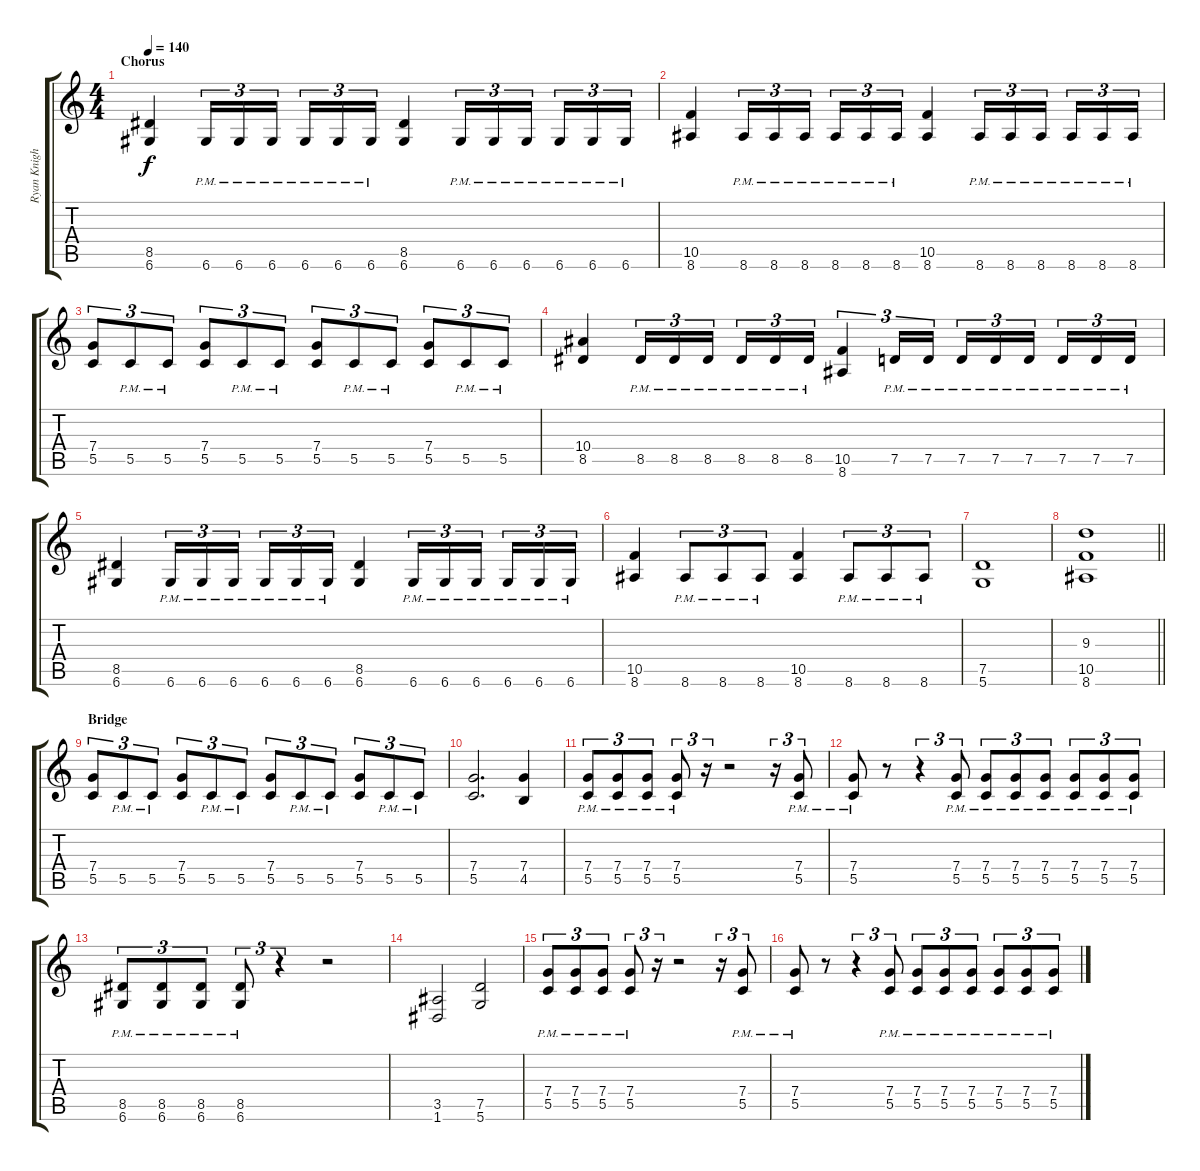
\track ("Ryan Knight Rhtyhm" "Ryan Knigh") {instrument overdrivenguitar}
\staff {score tabs}
\tuning (D4 A3 F3 C3 G2 D2) {hide}
\ts (4 4)
\section ("" "Chorus")
\tempo 140
\clef g2
\ks c
(8.5 6.6).4{dy f} 6.6{pm}.16{tu (3 2)} 6.6{pm}.16{tu (3 2)} 6.6{pm}.16{tu (3 2) beam splitsecondary} 6.6{pm}.16{tu (3 2)} 6.6{pm}.16{tu (3 2)} 6.6{pm}.16{tu (3 2)} (8.5 6.6).4 6.6{pm}.16{tu (3 2)} 6.6{pm}.16{tu (3 2)} 6.6{pm}.16{tu (3 2) beam splitsecondary} 6.6{pm}.16{tu (3 2)} 6.6{pm}.16{tu (3 2)} 6.6{pm}.16{tu (3 2)} |
(10.5 8.6).4 8.6{pm}.16{tu (3 2)} 8.6{pm}.16{tu (3 2)} 8.6{pm}.16{tu (3 2) beam splitsecondary} 8.6{pm}.16{tu (3 2)} 8.6{pm}.16{tu (3 2)} 8.6{pm}.16{tu (3 2)} (10.5 8.6).4 8.6{pm}.16{tu (3 2)} 8.6{pm}.16{tu (3 2)} 8.6{pm}.16{tu (3 2) beam splitsecondary} 8.6{pm}.16{tu (3 2)} 8.6{pm}.16{tu (3 2)} 8.6{pm}.16{tu (3 2)} |
(7.4 5.5).8{tu (3 2)} 5.5{pm}.8{tu (3 2)} 5.5{pm}.8{tu (3 2)} (7.4 5.5).8{tu (3 2)} 5.5{pm}.8{tu (3 2)} 5.5{pm}.8{tu (3 2)} (7.4 5.5).8{tu (3 2)} 5.5{pm}.8{tu (3 2)} 5.5{pm}.8{tu (3 2)} (7.4 5.5).8{tu (3 2)} 5.5{pm}.8{tu (3 2)} 5.5{pm}.8{tu (3 2)} |
(10.4 8.5).4 8.5{pm}.16{tu (3 2)} 8.5{pm}.16{tu (3 2)} 8.5{pm}.16{tu (3 2) beam splitsecondary} 8.5{pm}.16{tu (3 2)} 8.5{pm}.16{tu (3 2)} 8.5{pm}.16{tu (3 2)} (10.5 8.6).4{tu (3 2)} 7.5{pm}.16{tu (3 2)} 7.5{pm}.16{tu (3 2)} 7.5{pm}.16{tu (3 2)} 7.5{pm}.16{tu (3 2)} 7.5{pm}.16{tu (3 2) beam splitsecondary} 7.5{pm}.16{tu (3 2)} 7.5{pm}.16{tu (3 2)} 7.5{pm}.16{tu (3 2)} |
(8.5 6.6).4 6.6{pm}.16{tu (3 2)} 6.6{pm}.16{tu (3 2)} 6.6{pm}.16{tu (3 2) beam splitsecondary} 6.6{pm}.16{tu (3 2)} 6.6{pm}.16{tu (3 2)} 6.6{pm}.16{tu (3 2)} (8.5 6.6).4 6.6{pm}.16{tu (3 2)} 6.6{pm}.16{tu (3 2)} 6.6{pm}.16{tu (3 2) beam splitsecondary} 6.6{pm}.16{tu (3 2)} 6.6{pm}.16{tu (3 2)} 6.6{pm}.16{tu (3 2)} |
(10.5 8.6).4 8.6{pm}.8{tu (3 2)} 8.6{pm}.8{tu (3 2)} 8.6{pm}.8{tu (3 2)} (10.5 8.6).4 8.6{pm}.8{tu (3 2)} 8.6{pm}.8{tu (3 2)} 8.6{pm}.8{tu (3 2)} |
(7.5 5.6).1 |
\barLineRight lightlight
(9.3 10.5 8.6).1 |
\section ("" "Bridge")
(7.4 5.5).8{tu (3 2)} 5.5{pm}.8{tu (3 2)} 5.5{pm}.8{tu (3 2)} (7.4 5.5).8{tu (3 2)} 5.5{pm}.8{tu (3 2)} 5.5{pm}.8{tu (3 2)} (7.4 5.5).8{tu (3 2)} 5.5{pm}.8{tu (3 2)} 5.5{pm}.8{tu (3 2)} (7.4 5.5).8{tu (3 2)} 5.5{pm}.8{tu (3 2)} 5.5{pm}.8{tu (3 2)} |
(7.4 5.5).2{d} (7.4 4.5).4 |
(7.4{pm} 5.5{pm}).8{tu (3 2)} (7.4{pm} 5.5{pm}).8{tu (3 2)} (7.4{pm} 5.5{pm}).8{tu (3 2)} (7.4{pm} 5.5{pm}).8{tu (3 2)} r.16{tu (3 2)} r.2 r.16{tu (3 2)} (7.4{pm} 5.5{pm}).8{tu (3 2)} |
(7.4{pm} 5.5{pm}).8 r.8 r.4{tu (3 2)} (7.4{pm} 5.5{pm}).8{tu (3 2)} (7.4{pm} 5.5{pm}).8{tu (3 2)} (7.4{pm} 5.5{pm}).8{tu (3 2)} (7.4{pm} 5.5{pm}).8{tu (3 2)} (7.4{pm} 5.5{pm}).8{tu (3 2)} (7.4{pm} 5.5{pm}).8{tu (3 2)} (7.4 5.5{pm}).8{tu (3 2)} |
(8.5{pm} 6.6{pm}).8{tu (3 2)} (8.5{pm} 6.6{pm}).8{tu (3 2)} (8.5{pm} 6.6{pm}).8{tu (3 2)} (8.5{pm} 6.6{pm}).8{tu (3 2)} r.4{tu (3 2)} r.2 |
(3.5 1.6).2 (7.5 5.6).2 |
(7.4{pm} 5.5{pm}).8{tu (3 2)} (7.4{pm} 5.5{pm}).8{tu (3 2)} (7.4{pm} 5.5{pm}).8{tu (3 2)} (7.4{pm} 5.5{pm}).8{tu (3 2)} r.16{tu (3 2)} r.2 r.16{tu (3 2)} (7.4{pm} 5.5{pm}).8{tu (3 2)} |
(7.4{pm} 5.5{pm}).8 r.8 r.4{tu (3 2)} (7.4{pm} 5.5{pm}).8{tu (3 2)} (7.4{pm} 5.5{pm}).8{tu (3 2)} (7.4{pm} 5.5{pm}).8{tu (3 2)} (7.4{pm} 5.5{pm}).8{tu (3 2)} (7.4{pm} 5.5{pm}).8{tu (3 2)} (7.4{pm} 5.5{pm}).8{tu (3 2)} (7.4 5.5{pm}).8{tu (3 2)}
